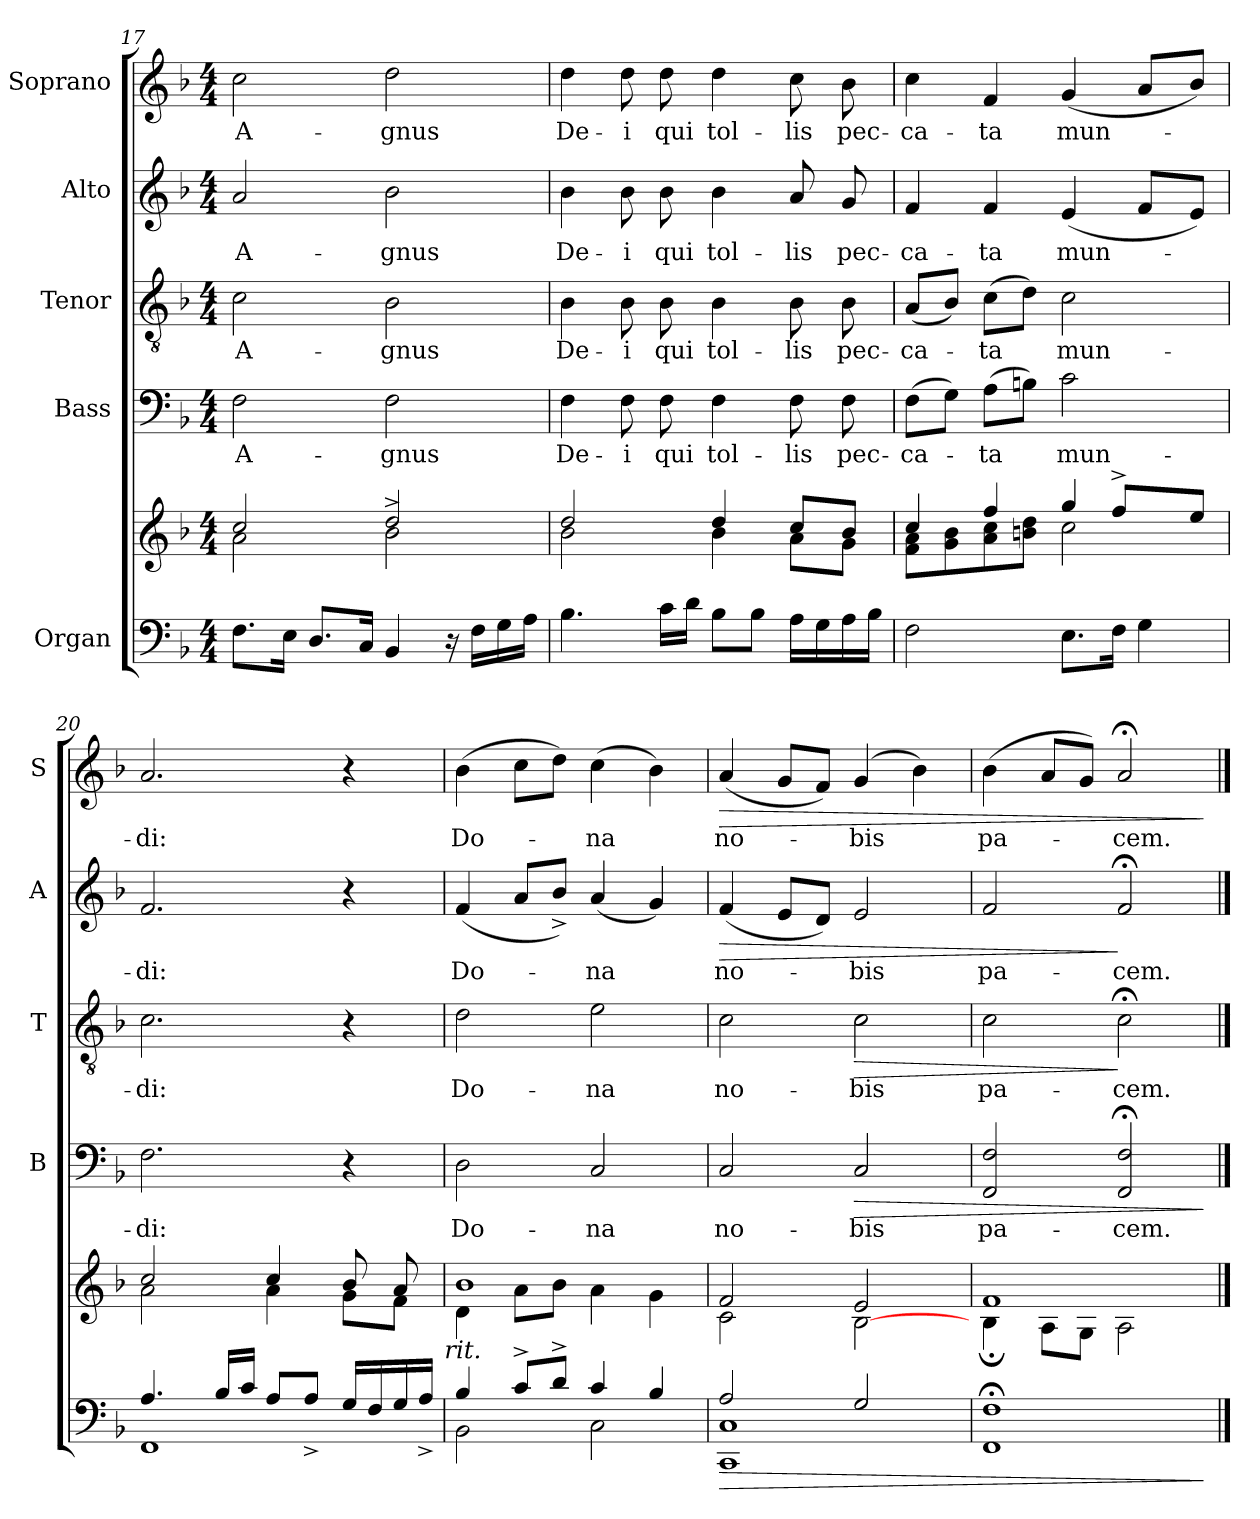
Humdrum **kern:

**kern	**kern	**dynam	**kern	**text	**dynam	**kern	**text	**dynam	**kern	**text	**dynam	**kern	**text	**dynam
*part5	*part5	*part5	*part4	*part4	*part4	*part3	*part3	*part3	*part2	*part2	*part2	*part1	*part1	*part1
*staff6	*staff5	*staff5/6	*staff4	*staff4	*staff4	*staff3	*staff3	*staff3	*staff2	*staff2	*staff2	*staff1	*staff1	*staff1
*I"Organ	*	*	*I"Bass	*	*	*I"Tenor	*	*	*I"Alto	*	*	*I"Soprano	*	*
*	*	*	*I'B	*	*	*I'T	*	*	*I'A	*	*	*I'S	*	*
*clefF4	*clefG2	*	*clefF4	*	*	*clefGv2	*	*	*clefG2	*	*	*clefG2	*	*
*k[b-]	*k[b-]	*	*k[b-]	*	*	*k[b-]	*	*	*k[b-]	*	*	*k[b-]	*	*
*F:	*F:	*	*F:	*	*	*F:	*	*	*F:	*	*	*F:	*	*
*M4/4	*M4/4	*	*M4/4	*	*	*M4/4	*	*	*M4/4	*	*	*M4/4	*	*
=17	=17	=17	=17	=17	=17	=17	=17	=17	=17	=17	=17	=17	=17	=17
*	*^	*	*	*	*	*	*	*	*	*	*	*	*	*
!	!	!	!	!	!LO:LY:b	!	!	!LO:LY:b	!	!	!LO:LY:b	!	!	!LO:LY:b	!
8.F\L	2a\	2cc/	.	2F\	A-	.	2c\	A-	.	2a/	A-	.	2cc\	A-	.
16E\Jk	.	.	.	.	.	.	.	.	.	.	.	.	.	.	.
8.D/L	.	.	.	.	.	.	.	.	.	.	.	.	.	.	.
16C/Jk	.	.	.	.	.	.	.	.	.	.	.	.	.	.	.
!	!	!	!	!	!LO:LY:b	!	!	!LO:LY:b	!	!	!LO:LY:b	!	!	!LO:LY:b	!
4BB-/	2b-^<\	2dd/	.	2F\	-gnus	.	2B-\	-gnus	.	2b-\	-gnus	.	2dd\	-gnus	.
16rC	.	.	.	.	.	.	.	.	.	.	.	.	.	.	.
16F\LL	.	.	.	.	.	.	.	.	.	.	.	.	.	.	.
16G\	.	.	.	.	.	.	.	.	.	.	.	.	.	.	.
16A\JJ	.	.	.	.	.	.	.	.	.	.	.	.	.	.	.
!!LO:LB:g=z
=18	=18	=18	=18	=18	=18	=18	=18	=18	=18	=18	=18	=18	=18	=18	=18
!	!	!	!	!	!LO:LY:b	!	!	!LO:LY:b	!	!	!LO:LY:b	!	!	!LO:LY:b	!
4.B-\	2b-\	2dd/	.	4F\	De-	.	4B-\	De-	.	4b-\	De-	.	4dd\	De-	.
!	!	!	!	!	!LO:LY:b	!	!	!LO:LY:b	!	!	!LO:LY:b	!	!	!LO:LY:b	!
.	.	.	.	8F\	-i	.	8B-\	-i	.	8b-\	-i	.	8dd\	-i	.
!	!	!	!	!	!LO:LY:b	!	!	!LO:LY:b	!	!	!LO:LY:b	!	!	!LO:LY:b	!
16c\LL	.	.	.	8F\	qui	.	8B-\	qui	.	8b-\	qui	.	8dd\	qui	.
16d\JJ	.	.	.	.	.	.	.	.	.	.	.	.	.	.	.
!	!	!	!	!	!LO:LY:b	!	!	!LO:LY:b	!	!	!LO:LY:b	!	!	!LO:LY:b	!
8B-\L	4b-\	4dd/	.	4F\	tol-	.	4B-\	tol-	.	4b-\	tol-	.	4dd\	tol-	.
8B-\J	.	.	.	.	.	.	.	.	.	.	.	.	.	.	.
!	!	!	!	!	!LO:LY:b	!	!	!LO:LY:b	!	!	!LO:LY:b	!	!	!LO:LY:b	!
16A\LL	8a\L	8cc/L	.	8F\	-lis	.	8B-\	-lis	.	8a/	-lis	.	8cc\	-lis	.
16G\	.	.	.	.	.	.	.	.	.	.	.	.	.	.	.
!	!	!	!	!	!LO:LY:b	!	!	!LO:LY:b	!	!	!LO:LY:b	!	!	!LO:LY:b	!
16A\	8g\J	8b-/J	.	8F\	pec-	.	8B-\	pec-	.	8g/	pec-	.	8b-\	pec-	.
16B-\JJ	.	.	.	.	.	.	.	.	.	.	.	.	.	.	.
=19	=19	=19	=19	=19	=19	=19	=19	=19	=19	=19	=19	=19	=19	=19	=19
*	*	*^	*	*	*	*	*	*	*	*	*	*	*	*	*
!	!	!	!	!	!	!LO:LY:b	!	!	!LO:LY:b	!	!	!LO:LY:b	!	!	!LO:LY:b	!
2F\	8f\ 8a\L	4cc/	2ryy	.	(>8F\L	-ca-	.	(<8A/L	-ca-	.	4f/	-ca-	.	4cc\	-ca-	.
.	8g\ 8b-\	.	.	.	8G\J)	.	.	8B-/J)	.	.	.	.	.	.	.	.
!	!	!	!	!	!	!LO:LY:b	!	!	!LO:LY:b	!	!	!LO:LY:b	!	!	!LO:LY:b	!
.	8a\ 8cc\	4ff/	.	.	(>8A\L	-ta	.	(>8c\L	-ta	.	4f/	-ta	.	4f/	-ta	.
.	8bn\ 8dd\J	.	.	.	8Bn\J)	.	.	8d\J)	.	.	.	.	.	.	.	.
!	!	!	!	!	!	!LO:LY:b	!	!	!LO:LY:b	!	!	!LO:LY:b	!	!	!LO:LY:b	!
8.E\L	2cc\	4gg/	8.ryy	.	2c\	mun-	.	2c\	mun-	.	(<4e/	mun-	.	(<4g/	mun-	.
16F\Jk	.	.	8ff^>/L	.	.	.	.	.	.	.	.	.	.	.	.	.
4G\	.	4ryy	.	.	.	.	.	.	.	.	8f/L	.	.	8a/L	.	.
.	.	.	16ryy	.	.	.	.	.	.	.	.	.	.	.	.	.
.	.	.	8ee/J	.	.	.	.	.	.	.	8e/J)	.	.	8b-/J)	.	.
=20	=20	=20	=20	=20	=20	=20	=20	=20	=20	=20	=20	=20	=20	=20	=20	=20
*^	*	*	*	*	*	*	*	*	*	*	*	*	*	*	*	*
!	!	!	!	!	!	!	!LO:LY:b	!	!	!LO:LY:b	!	!	!LO:LY:b	!	!	!LO:LY:b	!
1FF	4.A/	2a\	2cc/	2..ryy	.	2.F\	-di:	.	2.c\	-di:	.	2.f/	-di:	.	2.a/	-di:	.
.	16B-/LL	.	.	.	.	.	.	.	.	.	.	.	.	.	.	.	.
.	16c/JJ	.	.	.	.	.	.	.	.	.	.	.	.	.	.	.	.
.	8A/L	4cc/	4a\	.	.	.	.	.	.	.	.	.	.	.	.	.	.
.	8A^>/J	.	.	.	.	.	.	.	.	.	.	.	.	.	.	.	.
.	16G/LL	8b-/	8g\L	.	.	4r	.	.	4r	.	.	4r	.	.	4r	.	.
.	16F/	.	.	.	.	.	.	.	.	.	.	.	.	.	.	.	.
.	16G/	8ryy	8f\J	8a/	.	.	.	.	.	.	.	.	.	.	.	.	.
.	16A^>/JJ	.	.	.	.	.	.	.	.	.	.	.	.	.	.	.	.
*	*	*v	*v	*v	*	*	*	*	*	*	*	*	*	*	*	*	*
!	!	!LO:TX:b:i:t=rit.	!	!	!	!	!	!	!	!	!	!	!	!	!
=21	=21	=21	=21	=21	=21	=21	=21	=21	=21	=21	=21	=21	=21	=21	=21
*	*	*^	*	*	*	*	*	*	*	*	*	*	*	*	*
!	!	!	!	!	!	!LO:LY:b	!	!	!LO:LY:b	!	!	!LO:LY:b	!	!	!LO:LY:b	!
4B-/	2BB-\	1b-	4d\	.	2D\	Do-	.	2d\	Do-	.	(<4f/	Do-	.	(>4b-\	Do-	.
8c^>/L	.	.	8a\L	.	.	.	.	.	.	.	8a/L	.	.	8cc\L	.	.
8d^>/J	.	.	8b-\J	.	.	.	.	.	.	.	8b-^</J)	.	.	8dd\J)	.	.
!	!	!	!	!	!	!LO:LY:b	!	!	!LO:LY:b	!	!	!LO:LY:b	!	!	!LO:LY:b	!
4c/	2C\	.	4a\	.	2C/	-na	.	2e\	-na	.	(<4a/	-na	.	(>4cc\	-na	.
4B-/	.	.	4g\	.	.	.	.	.	.	.	4g/)	.	.	4b-\)	.	.
=22	=22	=22	=22	=22	=22	=22	=22	=22	=22	=22	=22	=22	=22	=22	=22	=22
!	!	!	!	!LO:HP:b=2	!	!LO:LY:b	!	!	!LO:LY:b	!	!	!LO:LY:b	!LO:HP:b	!	!LO:LY:b	!LO:HP:b
1CC 1C	2A/	2c\	2f/	>	2C/	no-	.	2c\	no-	.	(<4f/	no-	>	(<4a/	no-	>
.	.	.	.	.	.	.	.	.	.	.	8e/L	.	.	8g/L	.	.
.	.	.	.	.	.	.	.	.	.	.	8d/J)	.	.	8f/J)	.	.
!	!	!	!	!	!	!LO:LY:b	!LO:HP:b	!	!LO:LY:b	!LO:HP:b	!	!LO:LY:b	!	!	!LO:LY:b	!
.	2G/	[<2B-\	2e/	.	2C/	-bis	>	2c\	-bis	>	2e/	-bis	.	(4g/	-bis	.
.	.	.	.	.	.	.	.	.	.	.	.	.	.	4b-\)	.	.
*v	*v	*	*	*	*	*	*	*	*	*	*	*	*	*	*	*
=23	=23	=23	=23	=23	=23	=23	=23	=23	=23	=23	=23	=23	=23	=23	=23
*	*	*^	*	*	*	*	*	*	*	*	*	*	*	*	*
!	!	!	!	!	!	!LO:LY:b	!	!	!LO:LY:b	!	!	!LO:LY:b	!	!	!LO:LY:b	!
1FF; 1F;	32%31ryy	1f;	4B-\	.	2FF/ 2F/	pa-	.	2c\	pa-	.	2f/	pa-	.	(>4b-\	pa-	.
.	.	.	8A\L	.	.	.	.	.	.	.	.	.	.	8a/L	.	.
.	.	.	8G\J	.	.	.	.	.	.	.	.	.	.	8g/J)	.	.
!	!	!	!	!	!	!LO:LY:b	!	!	!LO:LY:b	!	!	!LO:LY:b	!	!	!LO:LY:b	!
.	.	.	2A\	.	2FF/; 2F/;	-cem.	.	2c;<\	-cem.	]	2f;/	-cem.	]	2a;/	-cem.	.
.	32ryy	.	.	.	.	.	.	.	.	.	.	.	.	.	.	.
*	*v	*v	*v	*	*	*	*	*	*	*	*	*	*	*	*	*
.	.	]	.	.	]	.	.	.	.	.	.	.	.	]
==	==	==	==	==	==	==	==	==	==	==	==	==	==	==
*-	*-	*-	*-	*-	*-	*-	*-	*-	*-	*-	*-	*-	*-	*-
